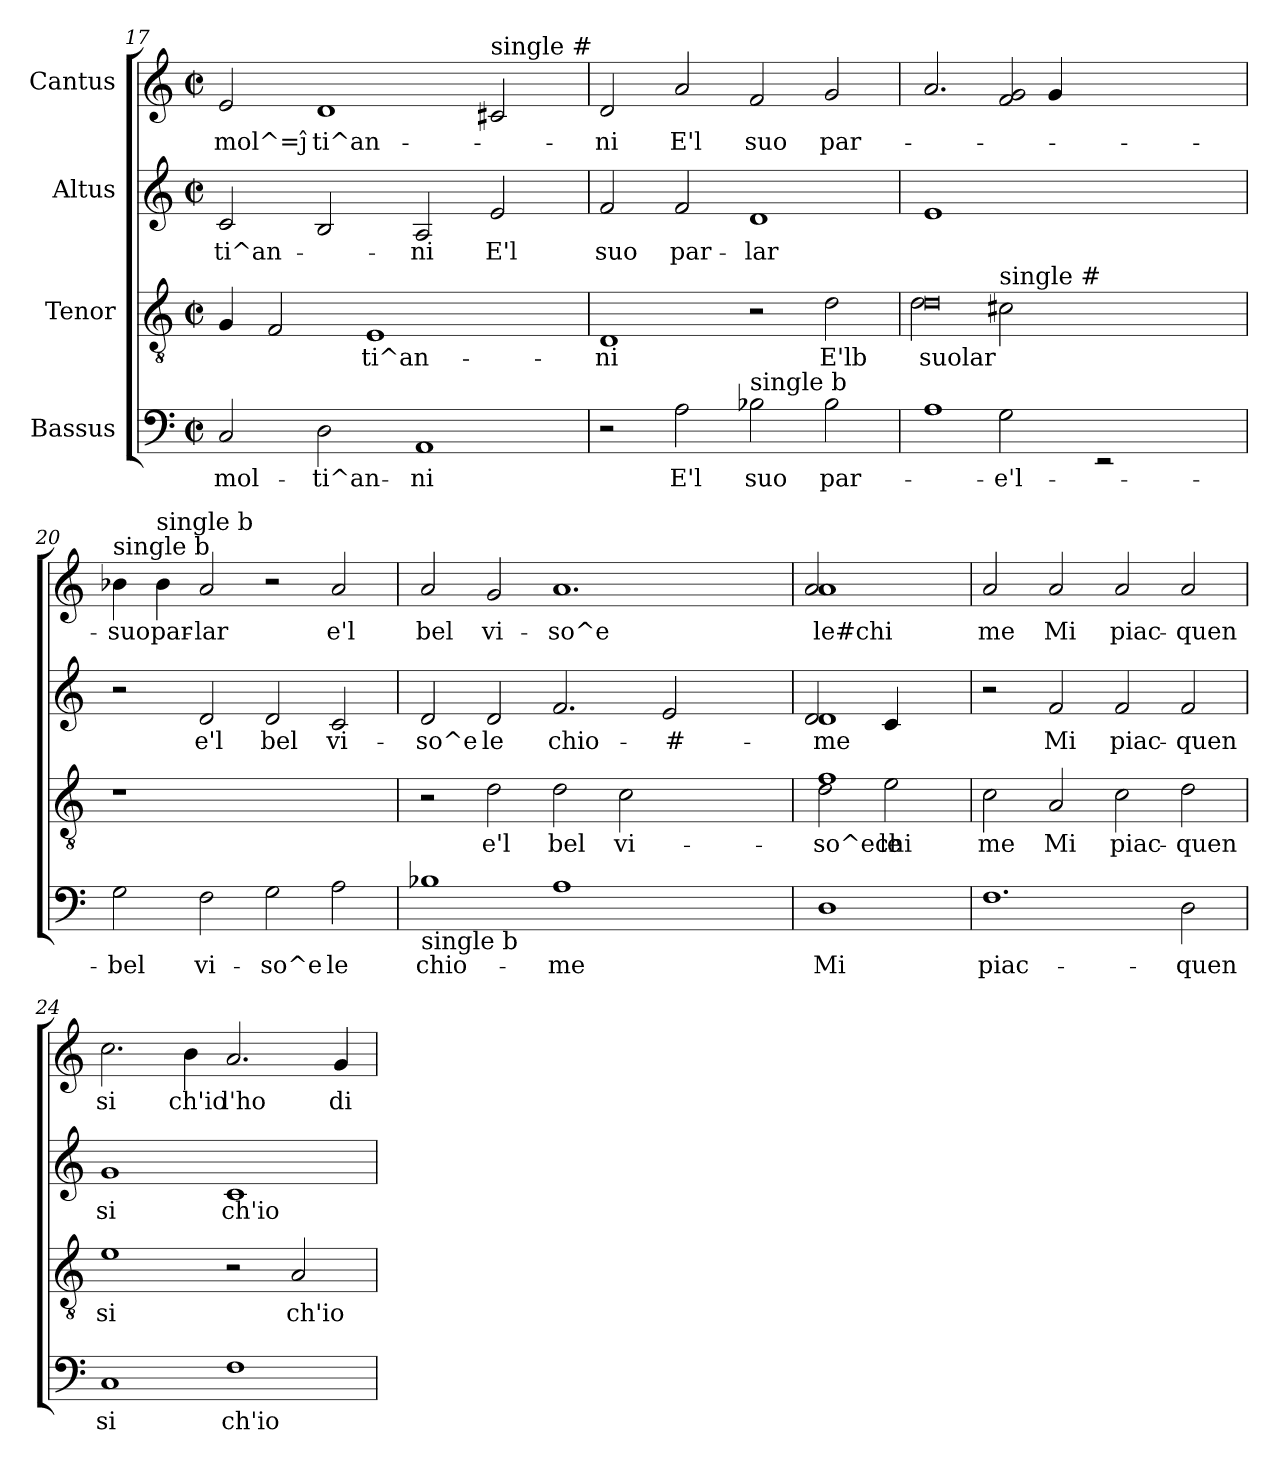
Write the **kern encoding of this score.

**kern	**text	**kern	**text	**kern	**text	**kern	**text
*part4	*part4	*part3	*part3	*part2	*part2	*part1	*part1
*staff4	*staff4	*staff3	*staff3	*staff2	*staff2	*staff1	*staff1
*I"Bassus	*	*I"Tenor	*	*I"Altus	*	*I"Cantus	*
*clefF4	*	*clefGv2	*	*clefG2	*	*clefG2	*
*k[]	*	*k[]	*	*k[]	*	*k[]	*
*C:	*	*C:	*	*C:	*	*C:	*
*M2/2	*	*M2/2	*	*M2/2	*	*M2/2	*
*met(c|)	*	*met(c|)	*	*met(c|)	*	*met(c|)	*
=17	=17	=17	=17	=17	=17	=17	=17
!	!LO:LY:b	!	!	!	!LO:LY:b	!	!LO:LY:b
2C/	mol-	4G/	.	2c/	-ti^an-	2e/	mol^=ĵ
.	.	2F/	.	.	.	.	.
!	!LO:LY:b	!	!	!	!	!	!LO:LY:b
2D\	-ti^an-	.	.	2B/	.	1d	ti^an-
!	!	!	!LO:LY:b	!	!	!	!
.	.	1E	-ti^an-	.	.	.	.
!	!LO:LY:b	!	!	!	!LO:LY:b	!	!
1AA	-ni	.	.	2A/	-ni	.	.
!	!	!	!	!	!	!LO:TX:a:t=single #	!
!	!	!	!	!	!LO:LY:b	!	!
.	.	.	.	2e/	E'l	2c#/	.
.	.	4ryy	.	.	.	.	.
=18	=18	=18	=18	=18	=18	=18	=18
!	!	!	!LO:LY:b	!	!LO:LY:b	!	!LO:LY:b
2r	.	1D	-ni	2f/	suo	2d/	-ni
!	!LO:LY:b	!	!	!	!LO:LY:b	!	!LO:LY:b
2A\	E'l	.	.	2f/	par-	2a/	E'l
!LO:TX:a:t=single b	!	!	!	!	!	!	!
!	!LO:LY:b	!	!	!	!LO:LY:b	!	!LO:LY:b
2B-\	suo	2r	.	1d	-lar	2f/	suo
!	!LO:LY:b	!	!LO:LY:b	!	!	!	!LO:LY:b
2B-\	par-	2d\	E'lb	.	.	2g/	par-
=19	=19	=19	=19	=19	=19	=19	=19
*^	*	*^	*	*	*	*	*
!	!	!	!	!	!LO:LY:b	!	!	!	!
*	*	*	*	*	*	*	*	*^	*
1A	2ryy	.	0d	2d\	suolar	1e	.	2.a/	2ryy	.
!	!	!	!	!LO:TX:a:t=single #	!	!	!	!	!	!
!	!	!LO:LY:b	!	!	!	!	!	!	!	!
.	2G\	-e'l	.	2c#\	.	.	.	.	2f/ 2g/	.
.	.	.	.	.	.	.	.	4g/	.	.
2ryy	2rEE	.	.	1ryy	.	1ryy	.	1ryy	1ryy	.
2ryy	2ryy	.	.	.	.	.	.	.	.	.
*	*	*	*v	*v	*	*	*	*v	*v	*
=20	=20	=20	=20	=20	=20	=20	=20	=20
!	!	!	!	!	!	!	!LO:TX:a:t=single b	!
!	!	!LO:LY:b	!	!	!	!	!	!LO:LY:b
*v	*v	*	*	*	*	*	*	*
2G\	bel	1r	.	2r	.	4b-\	-suo
!	!	!	!	!	!	!LO:TX:a:t=single b	!
!	!	!	!	!	!	!	!LO:LY:b
.	.	.	.	.	.	4b-\	par-
!	!LO:LY:b	!	!	!	!LO:LY:b	!	!LO:LY:b
2F\	vi-	.	.	2d/	e'l	2a/	-lar
!	!LO:LY:b	!	!	!	!LO:LY:b	!	!
2G\	-so^e	1ryy	.	2d/	bel	2r	.
!	!LO:LY:b	!	!	!	!LO:LY:b	!	!LO:LY:b
2A\	le	.	.	2c/	vi-	2a/	e'l
!!LO:LB:g=z
=21	=21	=21	=21	=21	=21	=21	=21
!LO:TX:b:t=single b	!	!	!	!	!	!	!
!	!LO:LY:b	!	!	!	!LO:LY:b	!	!LO:LY:b
1B-	chio-	2r	.	2d/	-so^e	2a/	bel
!	!	!	!LO:LY:b	!	!LO:LY:b	!	!LO:LY:b
.	.	2d\	e'l	2d/	le	2g/	vi-
!	!LO:LY:b	!	!LO:LY:b	!	!LO:LY:b	!	!LO:LY:b
1A	-me	2d\	bel	2.f/	chio-	1.a	-so^e
!	!	!	!LO:LY:b	!	!	!	!
.	.	2c\	vi-	.	.	.	.
!	!	!	!	!	!LO:LY:b	!	!
.	.	.	.	2e/	-#-	.	.
2ryy	.	2ryy	.	.	.	.	.
.	.	.	.	4ryy	.	.	.
=22	=22	=22	=22	=22	=22	=22	=22
!	!LO:LY:b	!	!LO:LY:b	!	!LO:LY:b	!	!LO:LY:b
*	*	*^	*	*^	*	*^	*
1D	Mi	1f	2d\	-so^echi	1d	2d/	-me	1a	2a/	le#chi
!	!	!	!	!LO:LY:b	!	!	!	!	!	!
.	.	.	2e\	le	.	4c/	.	.	2ryy	.
.	.	.	.	.	.	4ryy	.	.	.	.
*	*	*v	*v	*	*	*	*	*v	*v	*
=23	=23	=23	=23	=23	=23	=23	=23	=23
!	!LO:LY:b	!	!LO:LY:b	!	!	!	!	!LO:LY:b
*	*	*	*	*v	*v	*	*	*
1.F	piac-	2c\	me	2r	.	2a/	me
!	!	!	!LO:LY:b	!	!LO:LY:b	!	!LO:LY:b
.	.	2A/	Mi	2f/	Mi	2a/	Mi
!	!	!	!LO:LY:b	!	!LO:LY:b	!	!LO:LY:b
.	.	2c\	piac-	2f/	piac-	2a/	piac-
!	!LO:LY:b	!	!LO:LY:b	!	!LO:LY:b	!	!LO:LY:b
2D\	-quen	2d\	-quen	2f/	-quen	2a/	-quen
=24	=24	=24	=24	=24	=24	=24	=24
!	!LO:LY:b	!	!LO:LY:b	!	!LO:LY:b	!	!LO:LY:b
1C	si	1e	si	1g	si	2.cc\	si
!	!	!	!	!	!	!	!LO:LY:b
.	.	.	.	.	.	4b\	ch'io
!	!LO:LY:b	!	!	!	!LO:LY:b	!	!LO:LY:b
1F	ch'io	2r	.	1c	ch'io	2.a/	l'ho
!	!	!	!LO:LY:b	!	!	!	!
.	.	2A/	ch'io	.	.	.	.
!	!	!	!	!	!	!	!LO:LY:b
.	.	.	.	.	.	4g/	di-
=	=	=	=	=	=	=	=
*-	*-	*-	*-	*-	*-	*-	*-
